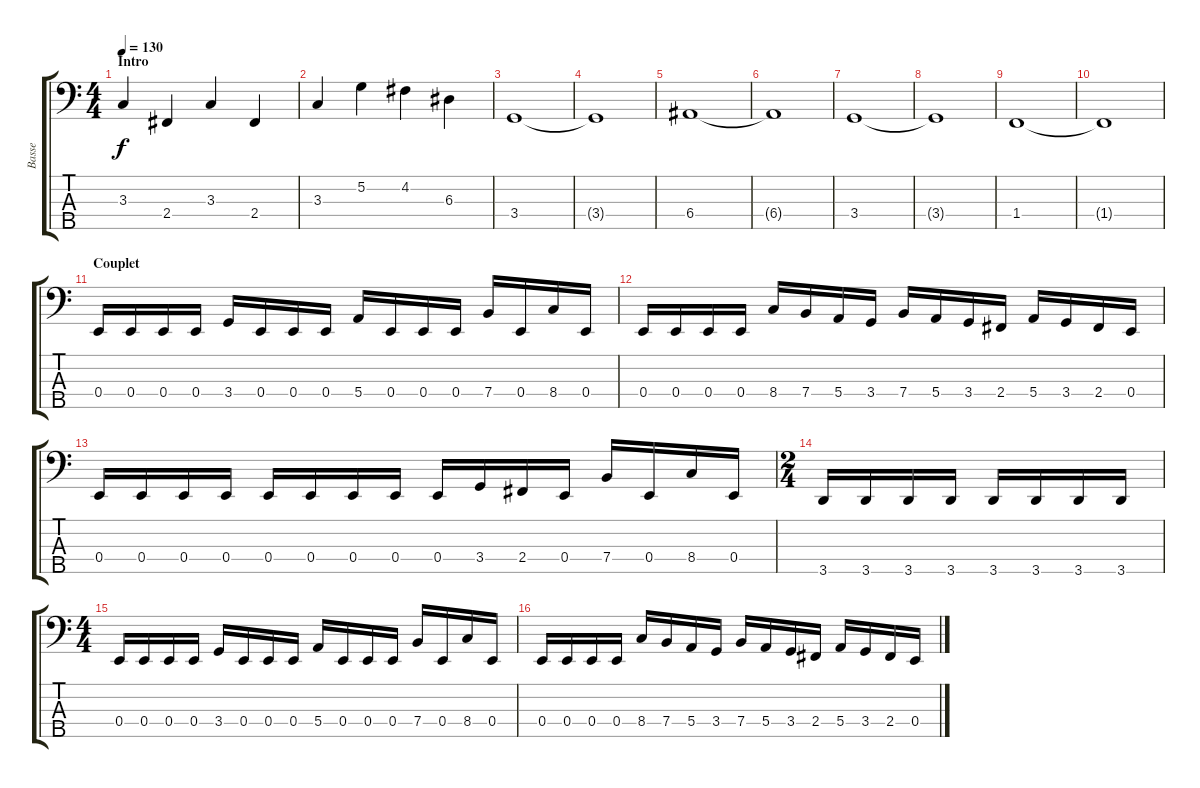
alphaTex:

\track ("Basse" "Basse") {instrument acousticguitarnylon}
\staff {score tabs}
\tuning (G2 D2 A1 E1 B0) {hide}
\ts (4 4)
\section ("" "Intro")
\tempo 130
\clef f4
\ks c
3.3.4{dy f instrument acousticguitarnylon} 2.4.4 3.3.4 2.4.4 |
3.3.4 5.2.4 4.2.4 6.3.4 |
3.4.1 |
3.4{t}.1 |
6.4.1 |
6.4{t}.1 |
3.4.1 |
3.4{t}.1 |
1.4.1 |
1.4{t}.1 |
\section ("" "Couplet")
0.4.16 0.4.16 0.4.16 0.4.16 3.4.16 0.4.16 0.4.16 0.4.16 5.4.16 0.4.16 0.4.16 0.4.16 7.4.16 0.4.16 8.4.16 0.4.16 |
0.4.16 0.4.16 0.4.16 0.4.16 8.4.16 7.4.16 5.4.16 3.4.16 7.4.16 5.4.16 3.4.16 2.4.16 5.4.16 3.4.16 2.4.16 0.4.16 |
0.4.16 0.4.16 0.4.16 0.4.16 0.4.16 0.4.16 0.4.16 0.4.16 0.4.16 3.4.16 2.4.16 0.4.16 7.4.16 0.4.16 8.4.16 0.4.16 |
\ts (2 4)
3.5.16 3.5.16 3.5.16 3.5.16 3.5.16 3.5.16 3.5.16 3.5.16 |
\ts (4 4)
0.4.16 0.4.16 0.4.16 0.4.16 3.4.16 0.4.16 0.4.16 0.4.16 5.4.16 0.4.16 0.4.16 0.4.16 7.4.16 0.4.16 8.4.16 0.4.16 |
0.4.16 0.4.16 0.4.16 0.4.16 8.4.16 7.4.16 5.4.16 3.4.16 7.4.16 5.4.16 3.4.16 2.4.16 5.4.16 3.4.16 2.4.16 0.4.16
